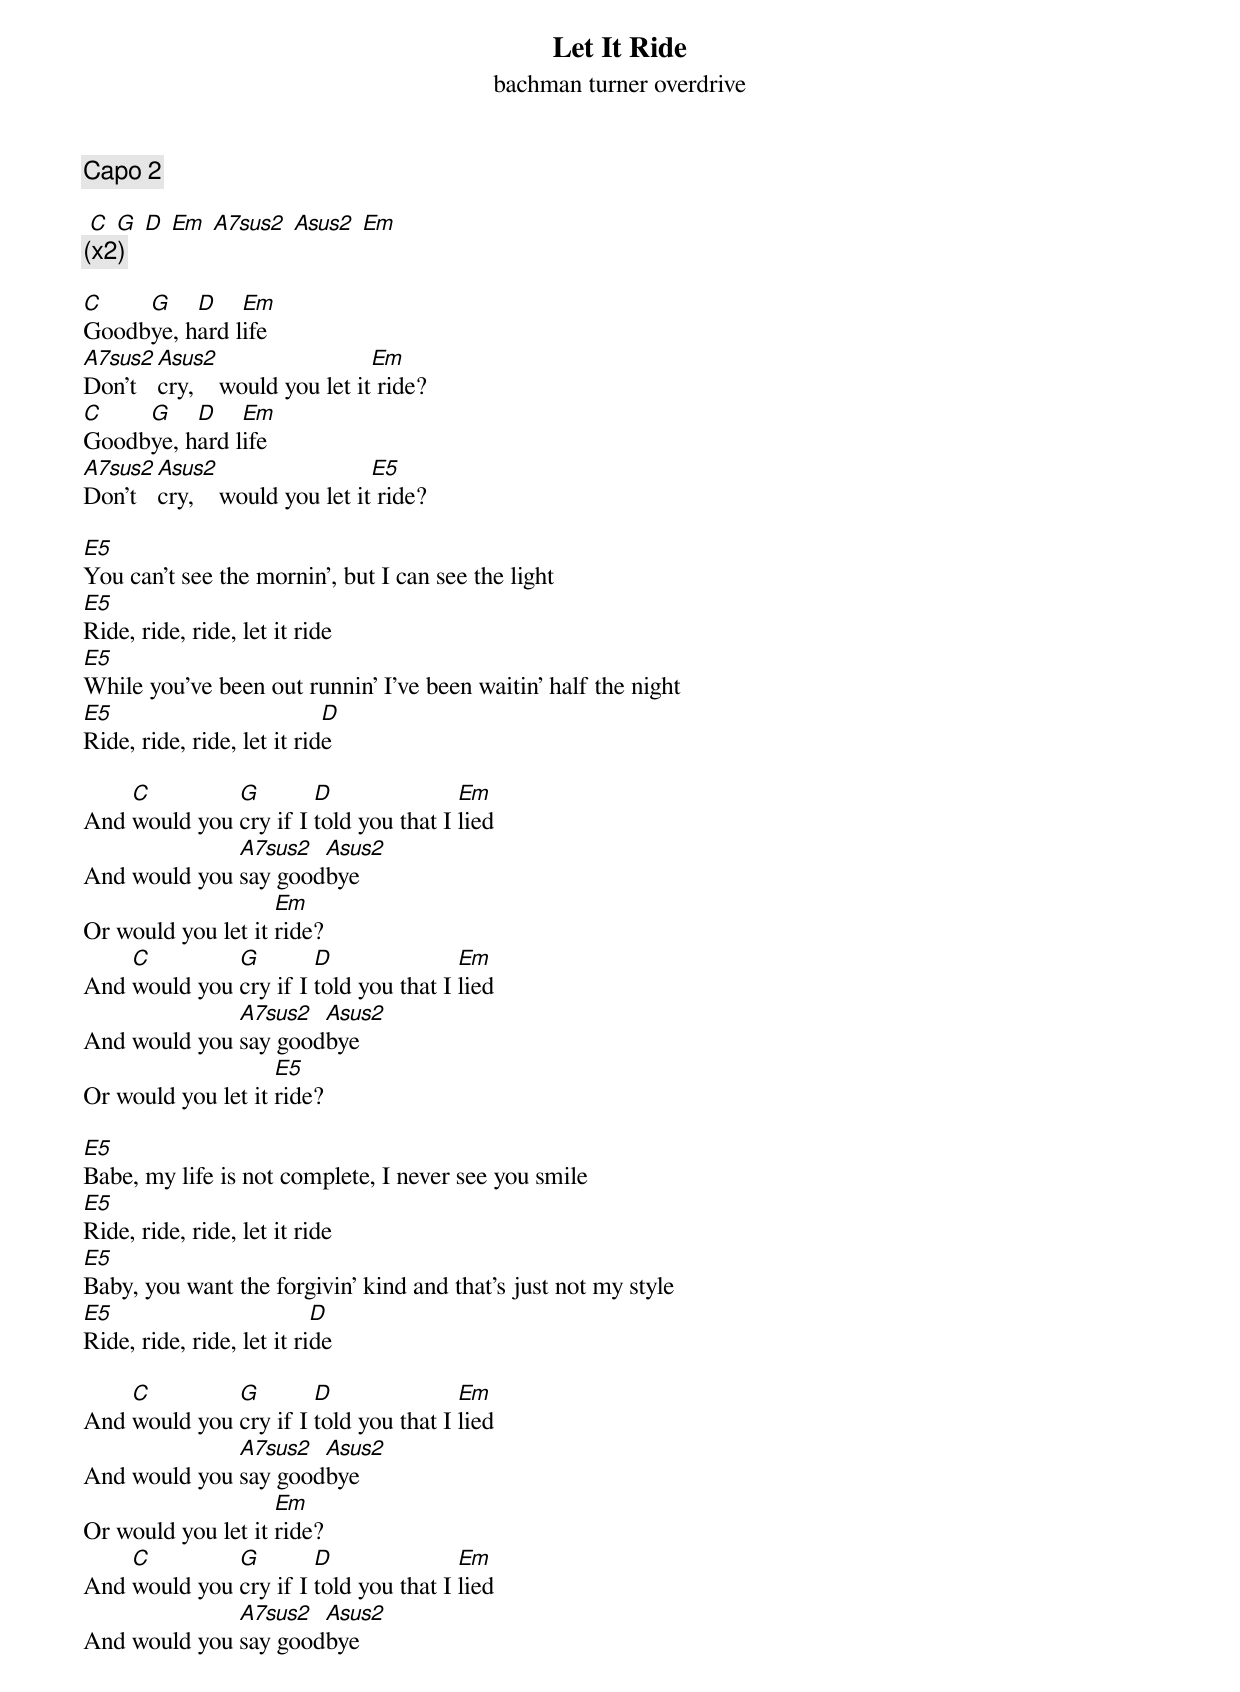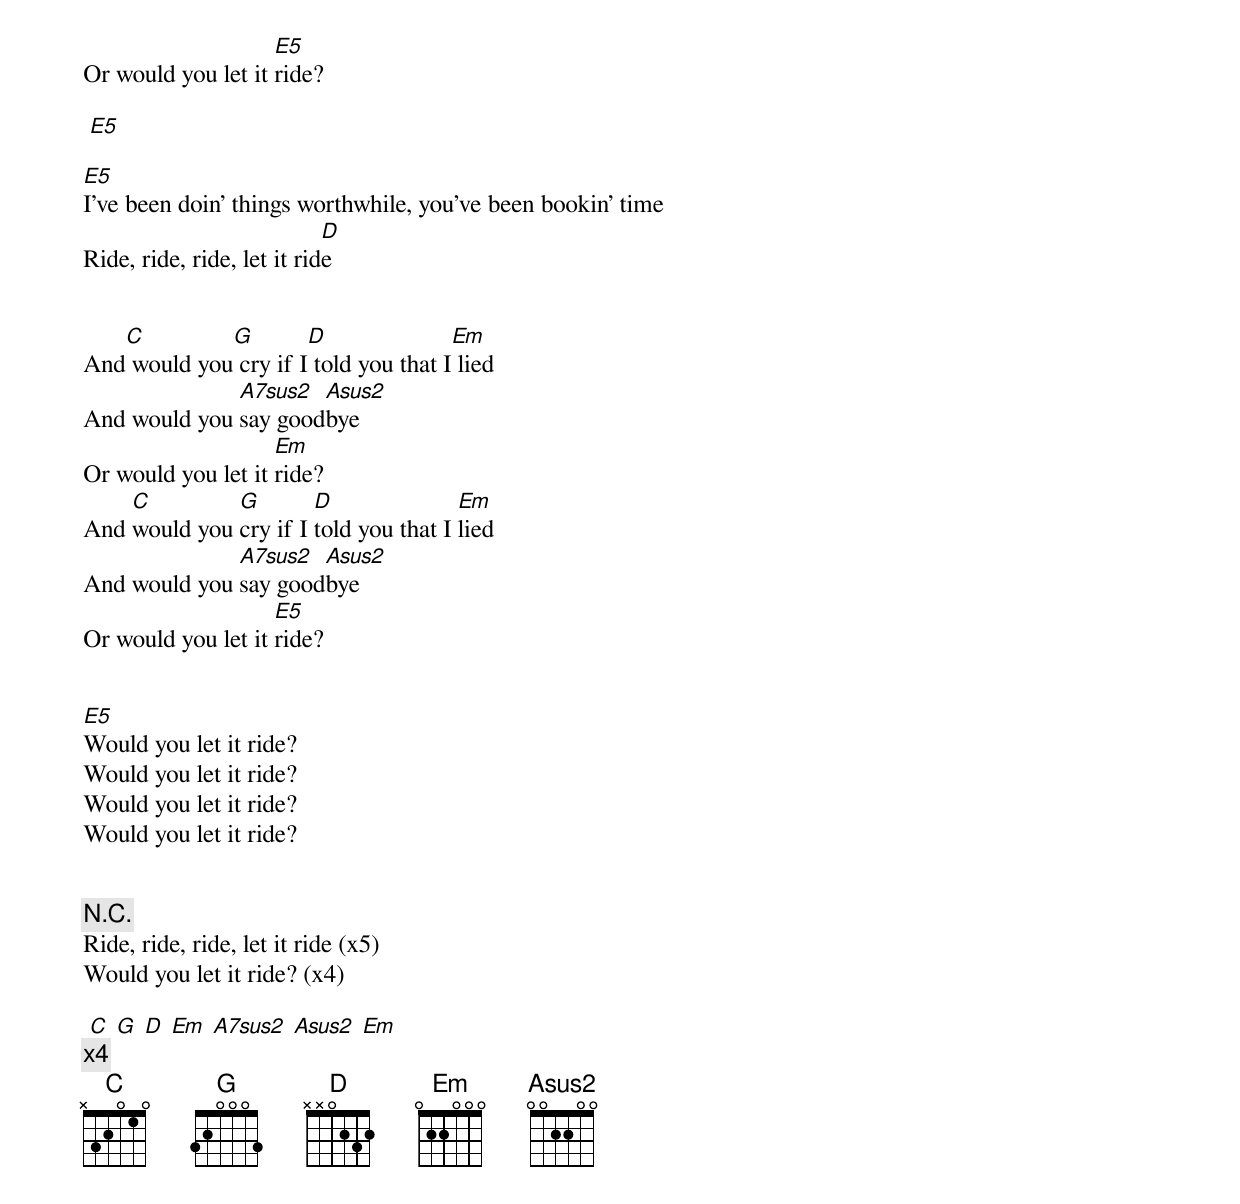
{title: Let It Ride}
{subtitle: bachman turner overdrive}

{c:Capo 2}

 [C] [G] [D] [Em] [A7sus2] [Asus2] [Em]
{c: (x2)}

[C]Goodb[G]ye, h[D]ard l[Em]ife
[A7sus2]Don't  [Asus2]cry,    would you let it[Em] ride?
[C]Goodb[G]ye, h[D]ard l[Em]ife
[A7sus2]Don't  [Asus2]cry,    would you let it[E5] ride?

[E5]You can't see the mornin', but I can see the light
[E5]Ride, ride, ride, let it ride
[E5]While you've been out runnin' I've been waitin' half the night
[E5]Ride, ride, ride, let it rid[D]e

And [C]would you [G]cry if I [D]told you that I [Em]lied
And would you [A7sus2]say good[Asus2]bye
Or would you let it [Em]ride?
And [C]would you [G]cry if I [D]told you that I [Em]lied
And would you [A7sus2]say good[Asus2]bye
Or would you let it [E5]ride?

[E5]Babe, my life is not complete, I never see you smile
[E5]Ride, ride, ride, let it ride
[E5]Baby, you want the forgivin' kind and that's just not my style
[E5]Ride, ride, ride, let it ri[D]de

And [C]would you [G]cry if I [D]told you that I [Em]lied
And would you [A7sus2]say good[Asus2]bye
Or would you let it [Em]ride?
And [C]would you [G]cry if I [D]told you that I [Em]lied
And would you [A7sus2]say good[Asus2]bye
Or would you let it [E5]ride?

 [E5]

[E5]I've been doin' things worthwhile, you've been bookin' time
Ride, ride, ride, let it rid[D]e


And[C] would you[G] cry if I[D] told you that I[Em] lied
And would you [A7sus2]say good[Asus2]bye
Or would you let it [Em]ride?
And [C]would you [G]cry if I [D]told you that I [Em]lied
And would you [A7sus2]say good[Asus2]bye
Or would you let it [E5]ride?


[E5]Would you let it ride?
Would you let it ride?
Would you let it ride?
Would you let it ride?


{c:N.C.}
Ride, ride, ride, let it ride (x5)
Would you let it ride? (x4)

 [C] [G] [D] [Em] [A7sus2] [Asus2] [Em]
{c:x4}
